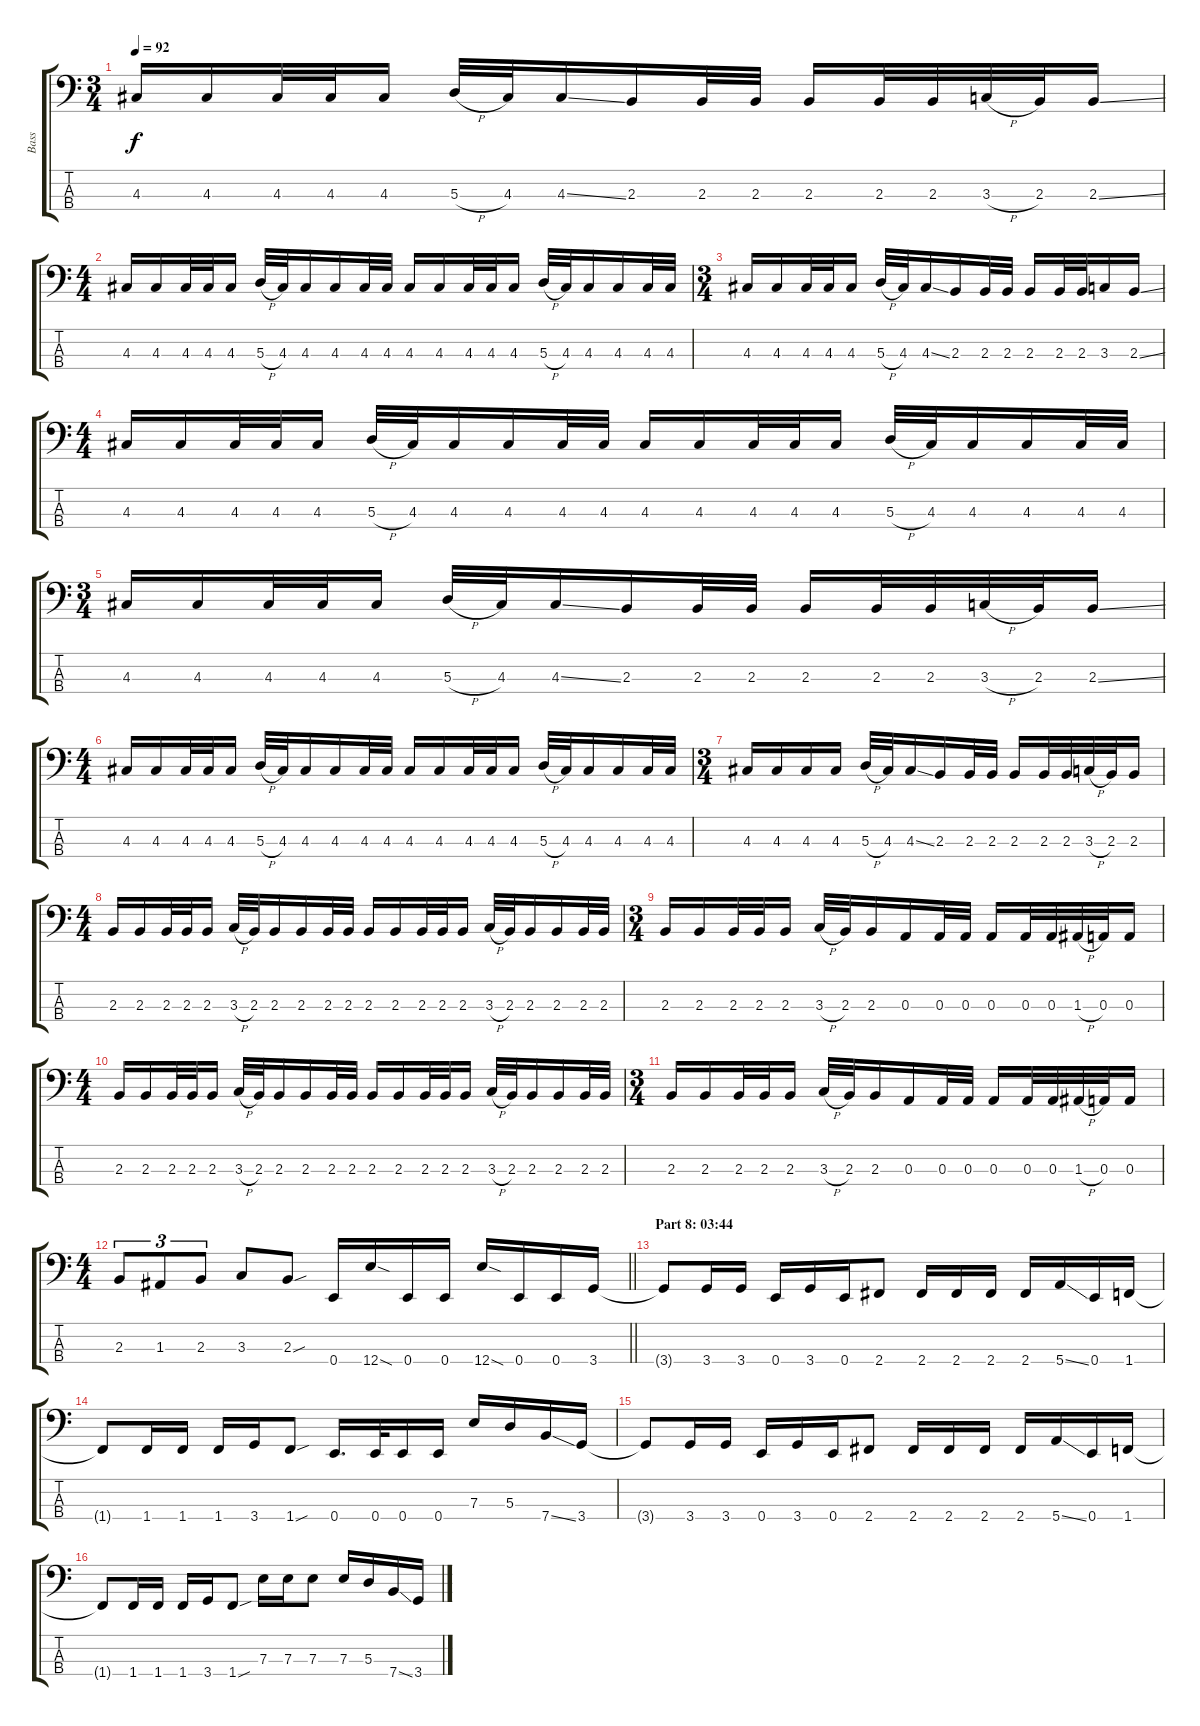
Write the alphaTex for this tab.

\track ("Bass" "Bass") {instrument electricbassfinger}
\staff {score tabs}
\tuning (G2 D2 A1 E1) {hide}
\ts (3 4)
\tempo 92
\clef f4
\ks c
4.3.16{dy f} 4.3.16 4.3.32 4.3.32 4.3.16 5.3{h}.32 4.3.32 4.3{ss}.16 2.3.16 2.3.32 2.3.32 2.3.16 2.3.32 2.3.32 3.3{h}.32 2.3.32 2.3{ss}.16 |
\ts (4 4)
4.3.16 4.3.16 4.3.32 4.3.32 4.3.16 5.3{h}.32 4.3.32 4.3.16 4.3.16 4.3.32 4.3.32 4.3.16 4.3.16 4.3.32 4.3.32 4.3.16 5.3{h}.32 4.3.32 4.3.16 4.3.16 4.3.32 4.3.32 |
\ts (3 4)
4.3.16 4.3.16 4.3.32 4.3.32 4.3.16 5.3{h}.32 4.3.32 4.3{ss}.16 2.3.16 2.3.32 2.3.32 2.3.16 2.3.32 2.3.32 3.3.16 2.3{ss}.16 |
\ts (4 4)
4.3.16 4.3.16 4.3.32 4.3.32 4.3.16 5.3{h}.32 4.3.32 4.3.16 4.3.16 4.3.32 4.3.32 4.3.16 4.3.16 4.3.32 4.3.32 4.3.16 5.3{h}.32 4.3.32 4.3.16 4.3.16 4.3.32 4.3.32 |
\ts (3 4)
4.3.16 4.3.16 4.3.32 4.3.32 4.3.16 5.3{h}.32 4.3.32 4.3{ss}.16 2.3.16 2.3.32 2.3.32 2.3.16 2.3.32 2.3.32 3.3{h}.32 2.3.32 2.3{ss}.16 |
\ts (4 4)
4.3.16 4.3.16 4.3.32 4.3.32 4.3.16 5.3{h}.32 4.3.32 4.3.16 4.3.16 4.3.32 4.3.32 4.3.16 4.3.16 4.3.32 4.3.32 4.3.16 5.3{h}.32 4.3.32 4.3.16 4.3.16 4.3.32 4.3.32 |
\ts (3 4)
4.3.16 4.3.16 4.3.16 4.3.16 5.3{h}.32 4.3.32 4.3{ss}.16 2.3.16 2.3.32 2.3.32 2.3.16 2.3.32 2.3.32 3.3{h}.32 2.3.32 2.3.16 |
\ts (4 4)
2.3.16 2.3.16 2.3.32 2.3.32 2.3.16 3.3{h}.32 2.3.32 2.3.16 2.3.16 2.3.32 2.3.32 2.3.16 2.3.16 2.3.32 2.3.32 2.3.16 3.3{h}.32 2.3.32 2.3.16 2.3.16 2.3.32 2.3.32 |
\ts (3 4)
2.3.16 2.3.16 2.3.32 2.3.32 2.3.16 3.3{h}.32 2.3.32 2.3.16 0.3.16 0.3.32 0.3.32 0.3.16 0.3.32 0.3.32 1.3{h}.32 0.3.32 0.3.16 |
\ts (4 4)
2.3.16 2.3.16 2.3.32 2.3.32 2.3.16 3.3{h}.32 2.3.32 2.3.16 2.3.16 2.3.32 2.3.32 2.3.16 2.3.16 2.3.32 2.3.32 2.3.16 3.3{h}.32 2.3.32 2.3.16 2.3.16 2.3.32 2.3.32 |
\ts (3 4)
2.3.16 2.3.16 2.3.32 2.3.32 2.3.16 3.3{h}.32 2.3.32 2.3.16 0.3.16 0.3.32 0.3.32 0.3.16 0.3.32 0.3.32 1.3{h}.32 0.3.32 0.3.16 |
\ts (4 4)
\barLineRight lightlight
2.3.8{tu (3 2)} 1.3.8{tu (3 2)} 2.3.8{tu (3 2)} 3.3.8 2.3{sou}.8 0.4.16 12.4{sod}.16 0.4.16 0.4.16 12.4{sod}.16 0.4.16 0.4.16 3.4.16 |
\section ("" "Part 8: 03:44")
3.4{t}.8 3.4.16 3.4.16 0.4.16 3.4.16 0.4.16 2.4.8 2.4.16 2.4.16 2.4.16 2.4.16 5.4{ss}.16 0.4.16 1.4.16 |
1.4{t}.8 1.4.16 1.4.16 1.4.16 3.4.16 1.4{sou}.8 0.4.16{d} 0.4.32 0.4.16 0.4.16 7.3.16 5.3.16 7.4{ss}.16 3.4.16 |
3.4{t}.8 3.4.16 3.4.16 0.4.16 3.4.16 0.4.16 2.4.8 2.4.16 2.4.16 2.4.16 2.4.16 5.4{ss}.16 0.4.16 1.4.16 |
1.4{t}.8 1.4.16 1.4.16 1.4.16 3.4.16 1.4{sou}.8 7.3.16 7.3.16 7.3.8 7.3.16 5.3.16 7.4{ss}.16 3.4.16
